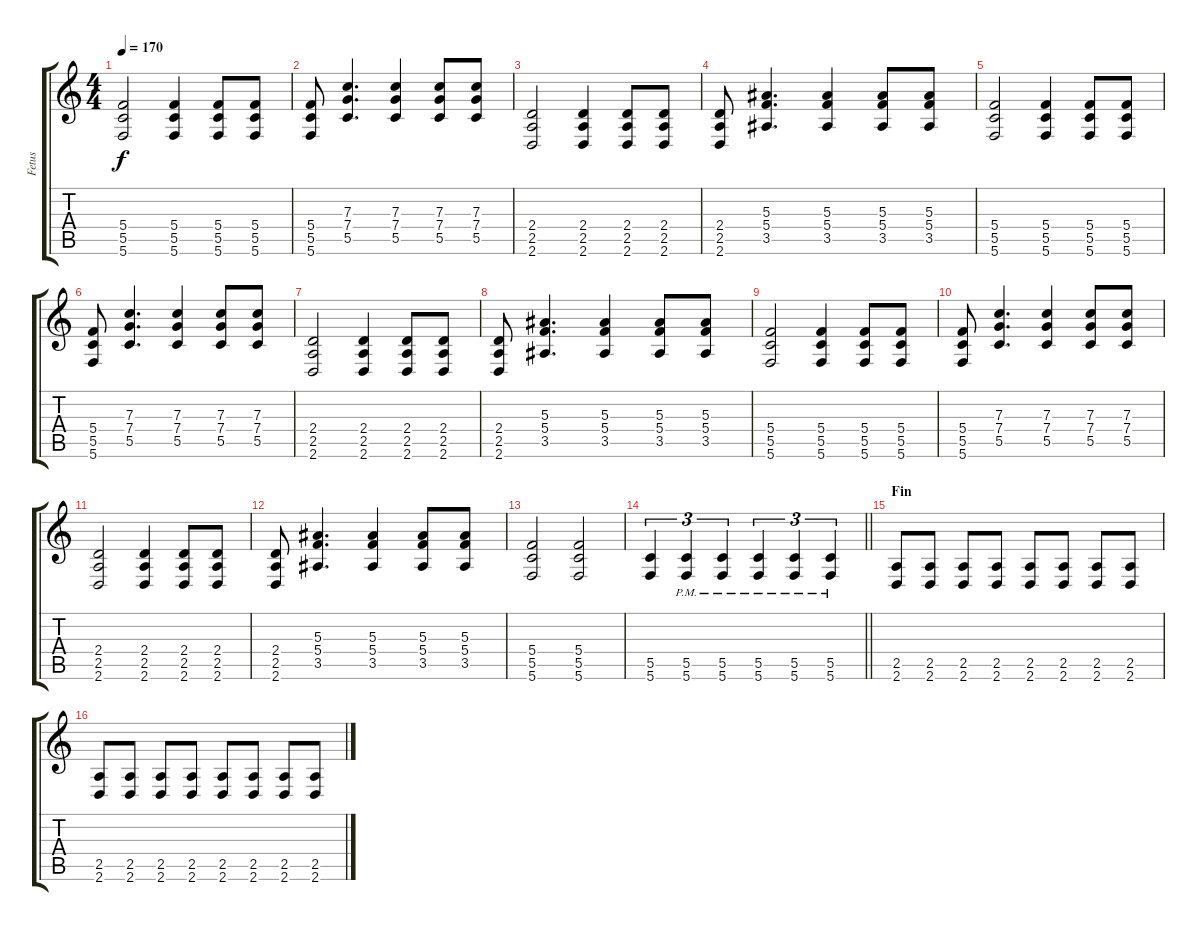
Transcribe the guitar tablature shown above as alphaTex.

\track ("Fetus" "Fetus") {instrument distortionguitar}
\staff {score tabs}
\tuning (D4 A3 F3 C3 G2 C2) {hide}
\ts (4 4)
\tempo 170
\clef g2
\ks c
(5.4 5.5 5.6).2{dy f} (5.4 5.5 5.6).4 (5.4 5.5 5.6).8 (5.4 5.5 5.6).8 |
(5.4 5.5 5.6).8 (7.3 7.4 5.5).4{d} (7.3 7.4 5.5).4 (7.3 7.4 5.5).8 (7.3 7.4 5.5).8 |
(2.4 2.5 2.6).2 (2.4 2.5 2.6).4 (2.4 2.5 2.6).8 (2.4 2.5 2.6).8 |
(2.4 2.5 2.6).8 (5.3 5.4 3.5).4{d} (5.3 5.4 3.5).4 (5.3 5.4 3.5).8 (5.3 5.4 3.5).8 |
(5.4 5.5 5.6).2 (5.4 5.5 5.6).4 (5.4 5.5 5.6).8 (5.4 5.5 5.6).8 |
(5.4 5.5 5.6).8 (7.3 7.4 5.5).4{d} (7.3 7.4 5.5).4 (7.3 7.4 5.5).8 (7.3 7.4 5.5).8 |
(2.4 2.5 2.6).2 (2.4 2.5 2.6).4 (2.4 2.5 2.6).8 (2.4 2.5 2.6).8 |
(2.4 2.5 2.6).8 (5.3 5.4 3.5).4{d} (5.3 5.4 3.5).4 (5.3 5.4 3.5).8 (5.3 5.4 3.5).8 |
(5.4 5.5 5.6).2 (5.4 5.5 5.6).4 (5.4 5.5 5.6).8 (5.4 5.5 5.6).8 |
(5.4 5.5 5.6).8 (7.3 7.4 5.5).4{d} (7.3 7.4 5.5).4 (7.3 7.4 5.5).8 (7.3 7.4 5.5).8 |
(2.4 2.5 2.6).2 (2.4 2.5 2.6).4 (2.4 2.5 2.6).8 (2.4 2.5 2.6).8 |
(2.4 2.5 2.6).8 (5.3 5.4 3.5).4{d} (5.3 5.4 3.5).4 (5.3 5.4 3.5).8 (5.3 5.4 3.5).8 |
(5.4 5.5 5.6).2 (5.4 5.5 5.6).2 |
\barLineRight lightlight
(5.5 5.6).4{tu (3 2)} (5.5{pm} 5.6{pm}).4{tu (3 2)} (5.5{pm} 5.6{pm}).4{tu (3 2)} (5.5{pm} 5.6{pm}).4{tu (3 2)} (5.5{pm} 5.6{pm}).4{tu (3 2)} (5.5{pm} 5.6{pm}).4{tu (3 2)} |
\section ("" "Fin")
(2.5 2.6).8 (2.5 2.6).8 (2.5 2.6).8 (2.5 2.6).8 (2.5 2.6).8 (2.5 2.6).8 (2.5 2.6).8 (2.5 2.6).8 |
(2.5 2.6).8 (2.5 2.6).8 (2.5 2.6).8 (2.5 2.6).8 (2.5 2.6).8 (2.5 2.6).8 (2.5 2.6).8 (2.5 2.6).8
